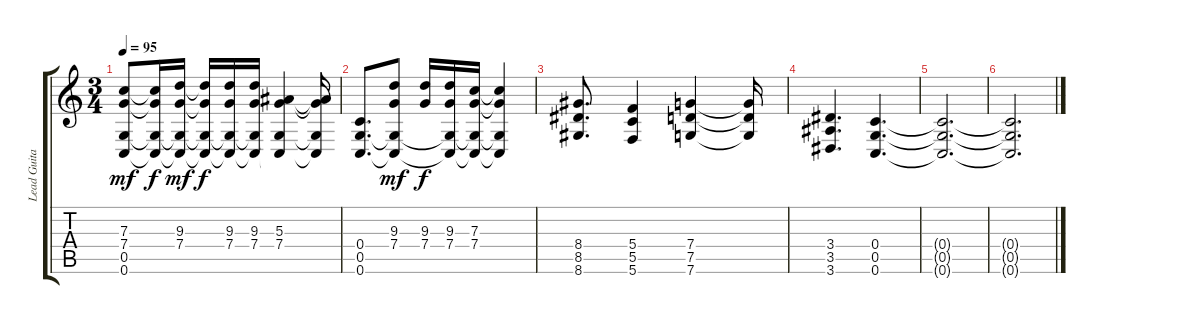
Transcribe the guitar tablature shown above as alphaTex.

\track ("Lead Guitar" "Lead Guita") {instrument distortionguitar}
\staff {score tabs}
\tuning (D4 A3 F3 C3 G2 C2) {hide}
\ts (3 4)
\tempo 95
\clef g2
\ks c
(7.3{t} 7.4{t} 0.5 0.6).8{dy mf} (7.3{t} 7.4{t} 0.5{t} 0.6{t}).16{dy f} (9.3 7.4 0.5{t} 0.6{t}).16{dy mf} (9.3{t} 7.4{t} 0.5{t} 0.6{t}).16{dy f} (9.3 7.4 0.5{t} 0.6{t}).16 (9.3 7.4 0.5{t} 0.6{t}).16 (5.3 7.4 0.5{t} 0.6{t}).4 (5.3{t} 7.4{t} 0.5{t} 0.6{t}).16 |
(0.4 0.5 0.6).8{d} (9.3 7.4 0.5{t} 0.6{t}).8{dy mf} (9.3 7.4).16{dy f} (9.3 7.4 0.5{t} 0.6{t}).16 (7.3 7.4 0.5{t} 0.6{t}).16 (7.3{t} 7.4{t} 0.5{t} 0.6{t}).4 |
(8.4 8.5 8.6).8{d} (5.4 5.5 5.6).4 (7.4 7.5 7.6).4 (7.4{t} 7.5{t} 7.6{t}).16 |
(3.4 3.5 3.6).4{d} (0.4 0.5 0.6).4{d} |
(0.4{t} 0.5{t} 0.6{t}).2{d} |
(0.4{t} 0.5{t} 0.6{t}).2{d}
